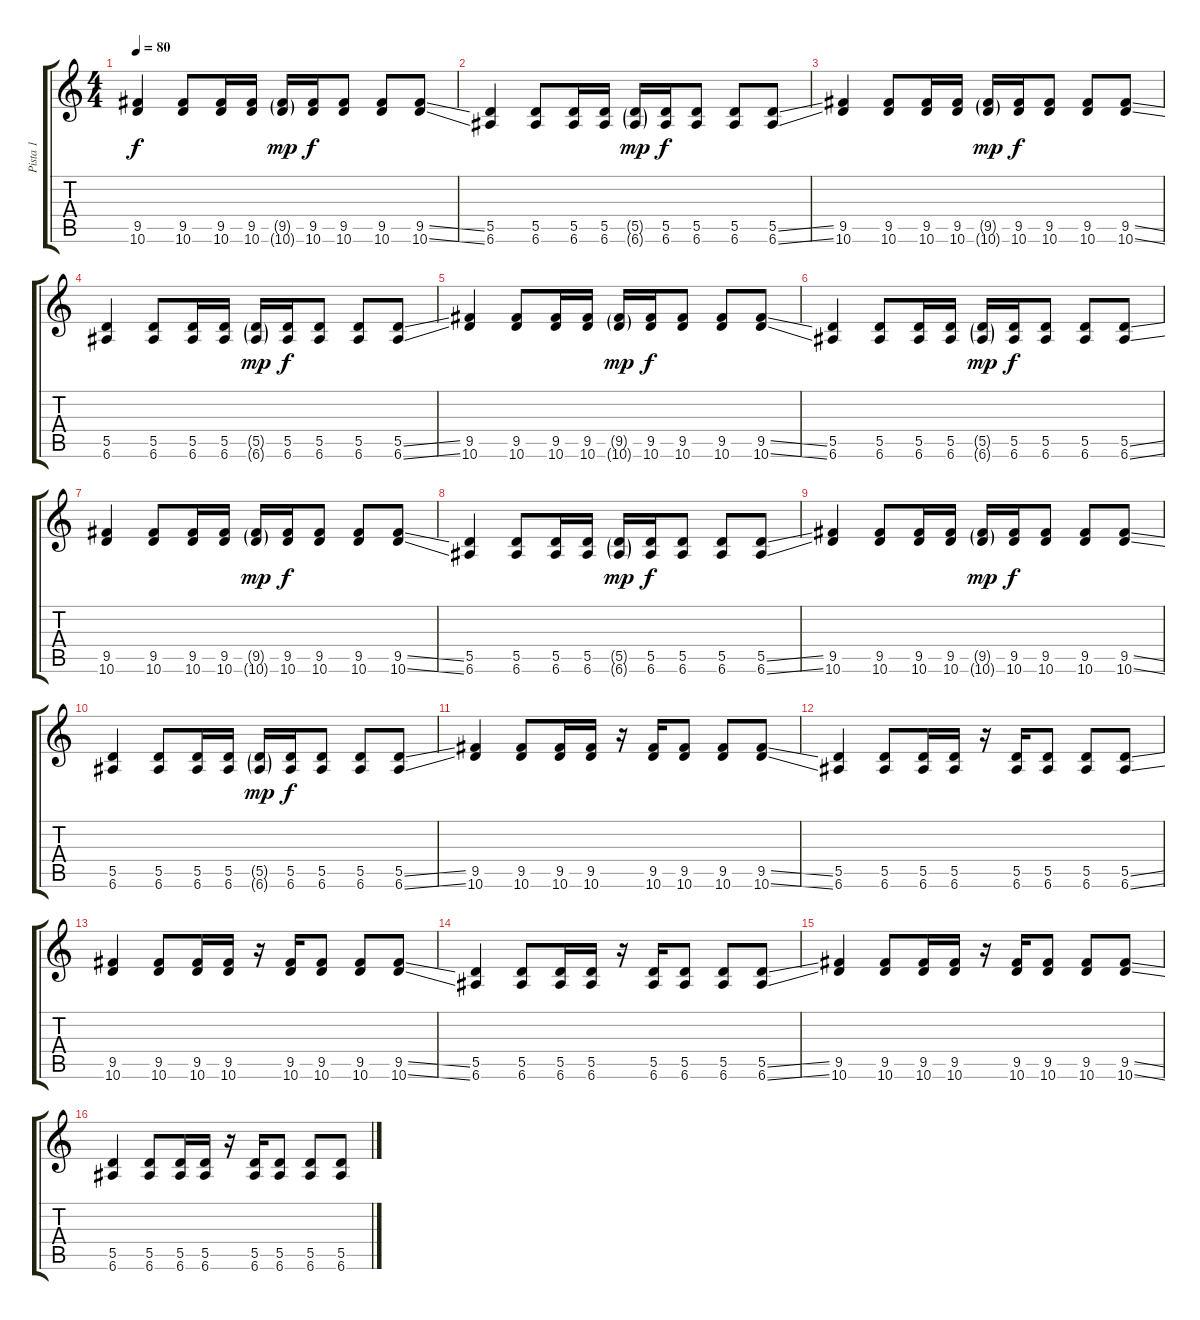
\track ("Pista 1" "Pista 1") {instrument acousticguitarnylon}
\staff {score tabs}
\tuning (E4 B3 G3 D3 A2 E2) {hide}
\ts (4 4)
\tempo 80
\clef g2
\ks c
(9.5 10.6).4{dy f instrument acousticguitarnylon} (9.5 10.6).8 (9.5 10.6).16 (9.5 10.6).16 (9.5{g} 10.6{g}).16{dy mp} (9.5 10.6).16{dy f} (9.5 10.6).8 (9.5 10.6).8 (9.5{ss} 10.6{ss}).8 |
(5.5 6.6).4 (5.5 6.6).8 (5.5 6.6).16 (5.5 6.6).16 (5.5{g} 6.6{g}).16{dy mp} (5.5 6.6).16{dy f} (5.5 6.6).8 (5.5 6.6).8 (5.5{ss} 6.6{ss}).8 |
(9.5 10.6).4 (9.5 10.6).8 (9.5 10.6).16 (9.5 10.6).16 (9.5{g} 10.6{g}).16{dy mp} (9.5 10.6).16{dy f} (9.5 10.6).8 (9.5 10.6).8 (9.5{ss} 10.6{ss}).8 |
(5.5 6.6).4 (5.5 6.6).8 (5.5 6.6).16 (5.5 6.6).16 (5.5{g} 6.6{g}).16{dy mp} (5.5 6.6).16{dy f} (5.5 6.6).8 (5.5 6.6).8 (5.5{ss} 6.6{ss}).8 |
(9.5 10.6).4 (9.5 10.6).8 (9.5 10.6).16 (9.5 10.6).16 (9.5{g} 10.6{g}).16{dy mp} (9.5 10.6).16{dy f} (9.5 10.6).8 (9.5 10.6).8 (9.5{ss} 10.6{ss}).8 |
(5.5 6.6).4 (5.5 6.6).8 (5.5 6.6).16 (5.5 6.6).16 (5.5{g} 6.6{g}).16{dy mp} (5.5 6.6).16{dy f} (5.5 6.6).8 (5.5 6.6).8 (5.5{ss} 6.6{ss}).8 |
(9.5 10.6).4 (9.5 10.6).8 (9.5 10.6).16 (9.5 10.6).16 (9.5{g} 10.6{g}).16{dy mp} (9.5 10.6).16{dy f} (9.5 10.6).8 (9.5 10.6).8 (9.5{ss} 10.6{ss}).8 |
(5.5 6.6).4 (5.5 6.6).8 (5.5 6.6).16 (5.5 6.6).16 (5.5{g} 6.6{g}).16{dy mp} (5.5 6.6).16{dy f} (5.5 6.6).8 (5.5 6.6).8 (5.5{ss} 6.6{ss}).8 |
(9.5 10.6).4 (9.5 10.6).8 (9.5 10.6).16 (9.5 10.6).16 (9.5{g} 10.6{g}).16{dy mp} (9.5 10.6).16{dy f} (9.5 10.6).8 (9.5 10.6).8 (9.5{ss} 10.6{ss}).8 |
(5.5 6.6).4 (5.5 6.6).8 (5.5 6.6).16 (5.5 6.6).16 (5.5{g} 6.6{g}).16{dy mp} (5.5 6.6).16{dy f} (5.5 6.6).8 (5.5 6.6).8 (5.5{ss} 6.6{ss}).8 |
(9.5 10.6).4 (9.5 10.6).8 (9.5 10.6).16 (9.5 10.6).16 r.16 (9.5 10.6).16 (9.5 10.6).8 (9.5 10.6).8 (9.5{ss} 10.6{ss}).8 |
(5.5 6.6).4 (5.5 6.6).8 (5.5 6.6).16 (5.5 6.6).16 r.16 (5.5 6.6).16 (5.5 6.6).8 (5.5 6.6).8 (5.5{ss} 6.6{ss}).8 |
(9.5 10.6).4 (9.5 10.6).8 (9.5 10.6).16 (9.5 10.6).16 r.16 (9.5 10.6).16 (9.5 10.6).8 (9.5 10.6).8 (9.5{ss} 10.6{ss}).8 |
(5.5 6.6).4 (5.5 6.6).8 (5.5 6.6).16 (5.5 6.6).16 r.16 (5.5 6.6).16 (5.5 6.6).8 (5.5 6.6).8 (5.5{ss} 6.6{ss}).8 |
(9.5 10.6).4 (9.5 10.6).8 (9.5 10.6).16 (9.5 10.6).16 r.16 (9.5 10.6).16 (9.5 10.6).8 (9.5 10.6).8 (9.5{ss} 10.6{ss}).8 |
(5.5 6.6).4 (5.5 6.6).8 (5.5 6.6).16 (5.5 6.6).16 r.16 (5.5 6.6).16 (5.5 6.6).8 (5.5 6.6).8 (5.5{ss} 6.6{ss}).8
